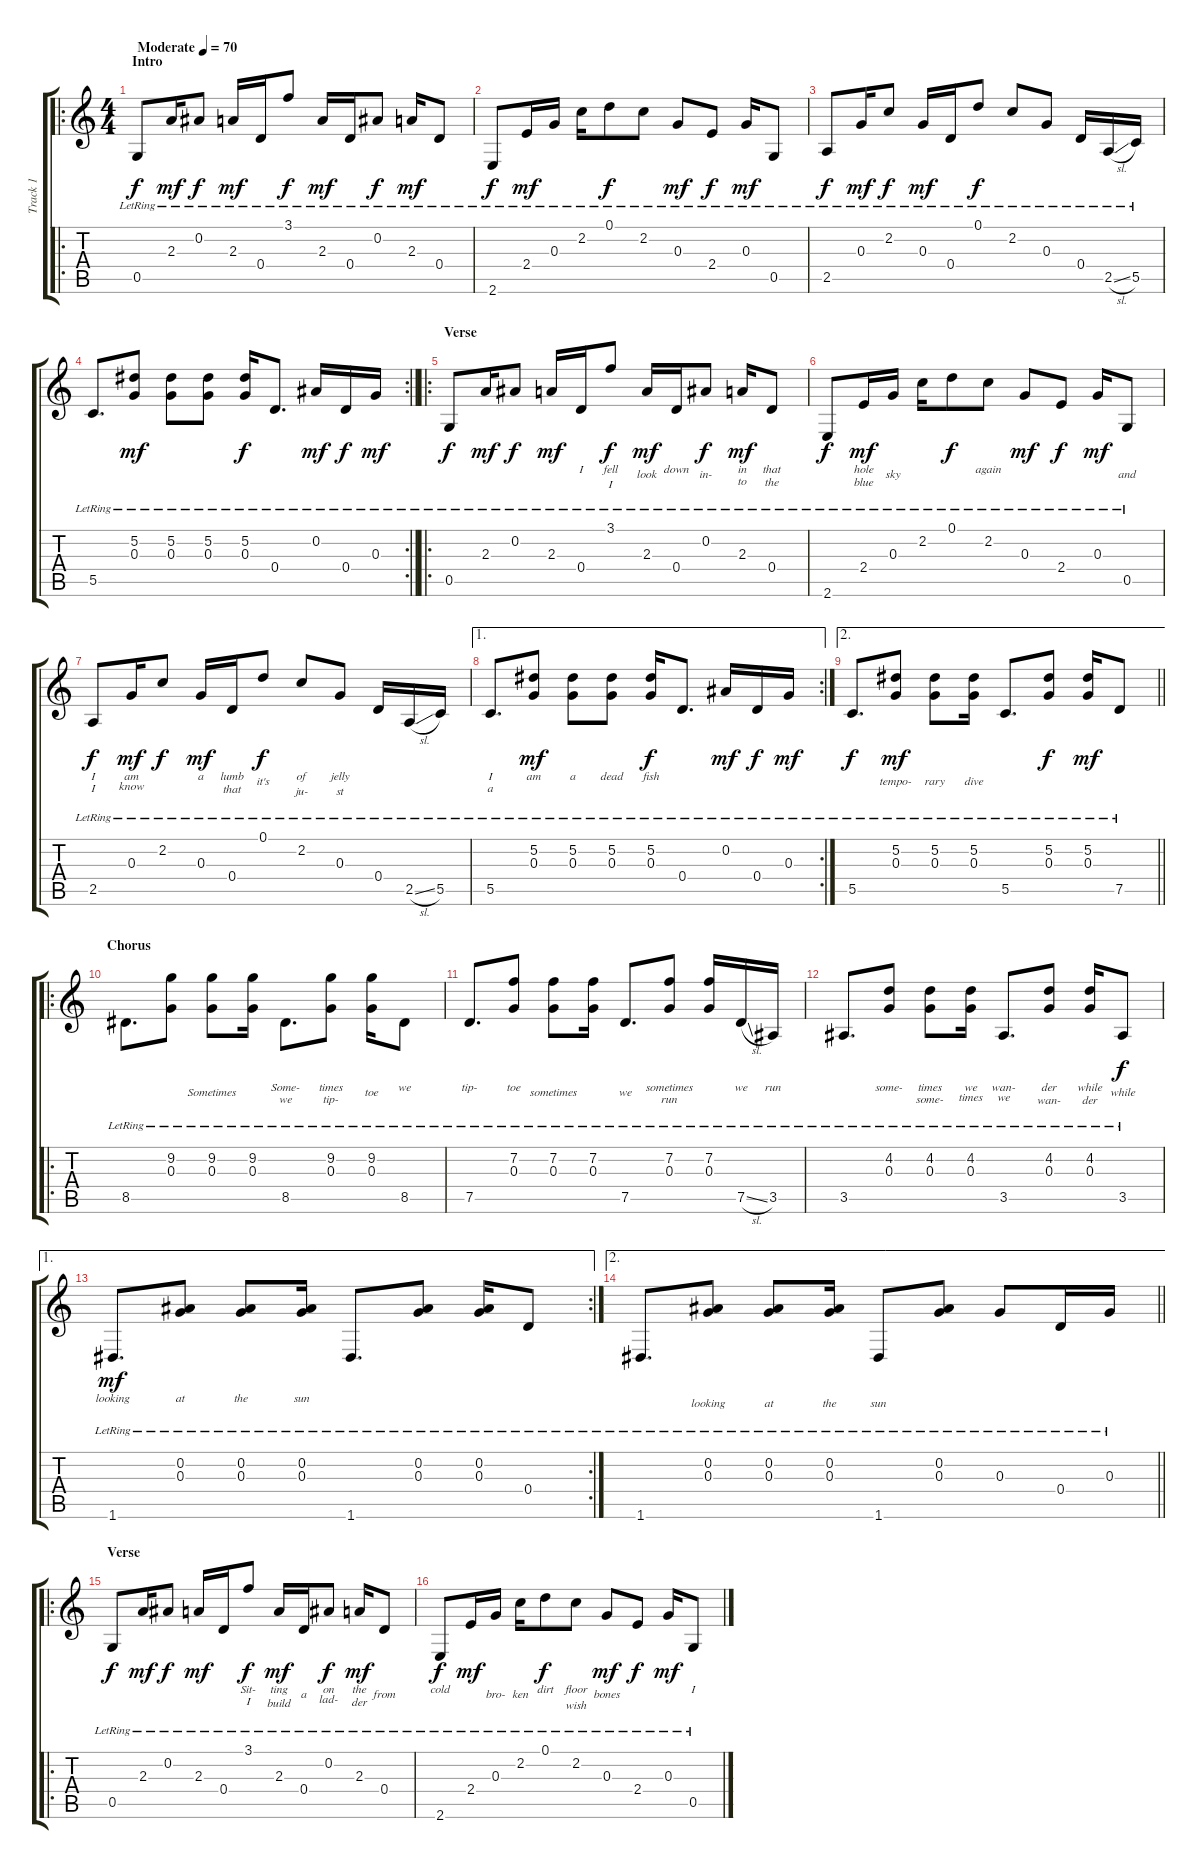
\track ("Track 1" "Track 1") {instrument acousticguitarsteel}
\staff {score tabs}
\tuning (D4 Bb3 G3 D3 G2 D2) {hide}
\ro
\ts (4 4)
\section ("" "Intro")
\tempo (70 "Moderate")
\clef g2
\ks c
0.5{lr}.8{dy f instrument acousticguitarsteel} 2.3{lr}.16{dy mf} 0.2{lr}.8{dy f} 2.3{lr}.16{dy mf} 0.4{lr}.16 3.1{lr}.8{dy f} 2.3{lr}.16{dy mf} 0.4{lr}.16 0.2{lr}.8{dy f} 2.3{lr}.16{dy mf} 0.4{lr}.8 |
2.6{lr}.8{dy f} 2.4{lr}.16{dy mf} 0.3{lr}.16 2.2{lr}.16 0.1{lr}.8{dy f} 2.2{lr}.8 0.3{lr}.8{dy mf} 2.4{lr}.8{dy f} 0.3{lr}.16{dy mf} 0.5{lr}.8 |
2.5{lr}.8{dy f} 0.3{lr}.16{dy mf} 2.2{lr}.8{dy f} 0.3{lr}.16{dy mf} 0.4{lr}.16 0.1{lr}.8{dy f} 2.2{lr}.8 0.3{lr}.8 0.4{lr}.16 2.5{sl lr}.16 5.5{lr}.16 |
\rc 2
\barLineRight lightlight
5.5{lr}.8{d} (5.2{lr} 0.3{lr}).8{dy mf} (5.2{lr} 0.3{lr}).8 (5.2{lr} 0.3{lr}).8 (5.2{lr} 0.3{lr}).16{dy f} 0.4{lr}.8{d} 0.2{lr}.16{dy mf} 0.4{lr}.16{dy f} 0.3{lr}.16{dy mf} |
\ro
\section ("" "Verse")
0.5{lr}.8{lyrics (0 "") lyrics (1 "") lyrics (2 "") lyrics (3 "") lyrics (4 "") dy f} 2.3{lr}.16{lyrics (0 "") lyrics (1 "") lyrics (2 "") lyrics (3 "") lyrics (4 "") dy mf} 0.2{lr}.8{lyrics (0 "") lyrics (1 "") lyrics (2 "") lyrics (3 "") lyrics (4 "") dy f} 2.3{lr}.16{lyrics (0 "") lyrics (1 "") lyrics (2 "") lyrics (3 "") lyrics (4 "") dy mf} 0.4{lr}.16{lyrics (0 "I") lyrics (1 "") lyrics (2 "") lyrics (3 "") lyrics (4 "")} 3.1{lr}.8{lyrics (0 "fell") lyrics (1 "I") lyrics (2 "") lyrics (3 "") lyrics (4 "") dy f} 2.3{lr}.16{lyrics (0 "") lyrics (1 "look") lyrics (2 "") lyrics (3 "") lyrics (4 "") dy mf} 0.4{lr}.16{lyrics (0 "down") lyrics (1 "") lyrics (2 "") lyrics (3 "") lyrics (4 "")} 0.2{lr}.8{lyrics (0 "") lyrics (1 "in-") lyrics (2 "") lyrics (3 "") lyrics (4 "") dy f} 2.3{lr}.16{lyrics (0 "in") lyrics (1 "to") lyrics (2 "") lyrics (3 "") lyrics (4 "") dy mf} 0.4{lr}.8{lyrics (0 "that") lyrics (1 "the") lyrics (2 "") lyrics (3 "") lyrics (4 "")} |
2.6{lr}.8{lyrics (0 "") lyrics (1 "") lyrics (2 "") lyrics (3 "") lyrics (4 "") dy f} 2.4{lr}.16{lyrics (0 "hole") lyrics (1 "blue") lyrics (2 "") lyrics (3 "") lyrics (4 "") dy mf} 0.3{lr}.16{lyrics (0 "") lyrics (1 "sky") lyrics (2 "") lyrics (3 "") lyrics (4 "")} 2.2{lr}.16{lyrics (0 "") lyrics (1 "") lyrics (2 "") lyrics (3 "") lyrics (4 "")} 0.1{lr}.8{lyrics (0 "") lyrics (1 "") lyrics (2 "") lyrics (3 "") lyrics (4 "") dy f} 2.2{lr}.8{lyrics (0 "again") lyrics (1 "") lyrics (2 "") lyrics (3 "") lyrics (4 "")} 0.3{lr}.8{lyrics (0 "") lyrics (1 "") lyrics (2 "") lyrics (3 "") lyrics (4 "") dy mf} 2.4{lr}.8{lyrics (0 "") lyrics (1 "") lyrics (2 "") lyrics (3 "") lyrics (4 "") dy f} 0.3{lr}.16{lyrics (0 "") lyrics (1 "") lyrics (2 "") lyrics (3 "") lyrics (4 "") dy mf} 0.5{lr}.8{lyrics (0 "") lyrics (1 "and") lyrics (2 "") lyrics (3 "") lyrics (4 "")} |
2.5{lr}.8{lyrics (0 "I") lyrics (1 "I") lyrics (2 "") lyrics (3 "") lyrics (4 "") dy f} 0.3{lr}.16{lyrics (0 "am") lyrics (1 "know") lyrics (2 "") lyrics (3 "") lyrics (4 "") dy mf} 2.2{lr}.8{lyrics (0 "") lyrics (1 "") lyrics (2 "") lyrics (3 "") lyrics (4 "") dy f} 0.3{lr}.16{lyrics (0 "a") lyrics (1 "") lyrics (2 "") lyrics (3 "") lyrics (4 "") dy mf} 0.4{lr}.16{lyrics (0 "lumb") lyrics (1 "that") lyrics (2 "") lyrics (3 "") lyrics (4 "")} 0.1{lr}.8{lyrics (0 "") lyrics (1 "it's") lyrics (2 "") lyrics (3 "") lyrics (4 "") dy f} 2.2{lr}.8{lyrics (0 "of") lyrics (1 "ju-") lyrics (2 "") lyrics (3 "") lyrics (4 "")} 0.3{lr}.8{lyrics (0 "jelly") lyrics (1 "st") lyrics (2 "") lyrics (3 "") lyrics (4 "")} 0.4{lr}.16{lyrics (0 "") lyrics (1 "") lyrics (2 "") lyrics (3 "") lyrics (4 "")} 2.5{sl lr}.16{lyrics (0 "") lyrics (1 "") lyrics (2 "") lyrics (3 "") lyrics (4 "")} 5.5{lr}.16{lyrics (0 "") lyrics (1 "") lyrics (2 "") lyrics (3 "") lyrics (4 "")} |
\ae 1
\rc 2
5.5{lr}.8{d lyrics (0 "I") lyrics (1 "a") lyrics (2 "") lyrics (3 "") lyrics (4 "")} (5.2{lr} 0.3{lr}).8{lyrics (0 "am") lyrics (1 "") lyrics (2 "") lyrics (3 "") lyrics (4 "") dy mf} (5.2{lr} 0.3{lr}).8{lyrics (0 "a") lyrics (1 "") lyrics (2 "") lyrics (3 "") lyrics (4 "")} (5.2{lr} 0.3{lr}).8{lyrics (0 "dead") lyrics (1 "") lyrics (2 "") lyrics (3 "") lyrics (4 "")} (5.2{lr} 0.3{lr}).16{lyrics (0 "fish") lyrics (1 "") lyrics (2 "") lyrics (3 "") lyrics (4 "") dy f} 0.4{lr}.8{d lyrics (0 "") lyrics (1 "") lyrics (2 "") lyrics (3 "") lyrics (4 "")} 0.2{lr}.16{lyrics (0 "") lyrics (1 "") lyrics (2 "") lyrics (3 "") lyrics (4 "") dy mf} 0.4{lr}.16{lyrics (0 "") lyrics (1 "") lyrics (2 "") lyrics (3 "") lyrics (4 "") dy f} 0.3{lr}.16{lyrics (0 "") lyrics (1 "") lyrics (2 "") lyrics (3 "") lyrics (4 "") dy mf} |
\ae 2
\barLineRight lightlight
5.5{lr}.8{d lyrics (0 "") lyrics (1 "") lyrics (2 "") lyrics (3 "") lyrics (4 "") dy f} (5.2{lr} 0.3{lr}).8{lyrics (0 "") lyrics (1 "tempo-") lyrics (2 "") lyrics (3 "") lyrics (4 "") dy mf} (5.2{lr} 0.3{lr}).8{lyrics (0 "") lyrics (1 "rary") lyrics (2 "") lyrics (3 "") lyrics (4 "")} (5.2{lr} 0.3{lr}).16{lyrics (0 "") lyrics (1 "dive") lyrics (2 "") lyrics (3 "") lyrics (4 "")} 5.5{lr}.8{d lyrics (0 "") lyrics (1 "") lyrics (2 "") lyrics (3 "") lyrics (4 "")} (5.2{lr} 0.3{lr}).8{lyrics (0 "") lyrics (1 "") lyrics (2 "") lyrics (3 "") lyrics (4 "") dy f} (5.2{lr} 0.3{lr}).16{lyrics (0 "") lyrics (1 "") lyrics (2 "") lyrics (3 "") lyrics (4 "") dy mf} 7.5{lr}.8{lyrics (0 "") lyrics (1 "") lyrics (2 "") lyrics (3 "") lyrics (4 "")} |
\ro
\section ("" "Chorus")
8.5{lr}.8{d lyrics (0 "") lyrics (1 "") lyrics (2 "") lyrics (3 "") lyrics (4 "")} (9.2{lr} 0.3{lr}).8{lyrics (0 "") lyrics (1 "") lyrics (2 "") lyrics (3 "") lyrics (4 "")} (9.2{lr} 0.3{lr}).8{lyrics (0 "") lyrics (1 "Sometimes") lyrics (2 "") lyrics (3 "") lyrics (4 "")} (9.2{lr} 0.3{lr}).16{lyrics (0 "") lyrics (1 "") lyrics (2 "") lyrics (3 "") lyrics (4 "")} 8.5{lr}.8{d lyrics (0 "Some-") lyrics (1 "we") lyrics (2 "") lyrics (3 "") lyrics (4 "")} (9.2{lr} 0.3{lr}).8{lyrics (0 "times") lyrics (1 "tip-") lyrics (2 "") lyrics (3 "") lyrics (4 "")} (9.2{lr} 0.3{lr}).16{lyrics (0 "") lyrics (1 "toe") lyrics (2 "") lyrics (3 "") lyrics (4 "")} 8.5{lr}.8{lyrics (0 "we") lyrics (1 "") lyrics (2 "") lyrics (3 "") lyrics (4 "")} |
7.5{lr}.8{d lyrics (0 "tip-") lyrics (1 "") lyrics (2 "") lyrics (3 "") lyrics (4 "")} (7.2{lr} 0.3{lr}).8{lyrics (0 "toe") lyrics (1 "") lyrics (2 "") lyrics (3 "") lyrics (4 "")} (7.2{lr} 0.3{lr}).8{lyrics (0 "") lyrics (1 "sometimes") lyrics (2 "") lyrics (3 "") lyrics (4 "")} (7.2{lr} 0.3{lr}).16{lyrics (0 "") lyrics (1 "") lyrics (2 "") lyrics (3 "") lyrics (4 "")} 7.5{lr}.8{d lyrics (0 "") lyrics (1 "we") lyrics (2 "") lyrics (3 "") lyrics (4 "")} (7.2{lr} 0.3{lr}).8{lyrics (0 "sometimes") lyrics (1 "run") lyrics (2 "") lyrics (3 "") lyrics (4 "")} (7.2{lr} 0.3{lr}).16{lyrics (0 "") lyrics (1 "") lyrics (2 "") lyrics (3 "") lyrics (4 "")} 7.5{sl lr}.16{lyrics (0 "we") lyrics (1 "") lyrics (2 "") lyrics (3 "") lyrics (4 "")} 3.5{lr}.16{lyrics (0 "run") lyrics (1 "") lyrics (2 "") lyrics (3 "") lyrics (4 "")} |
3.5{lr}.8{d lyrics (0 "") lyrics (1 "") lyrics (2 "") lyrics (3 "") lyrics (4 "")} (4.2{lr} 0.3{lr}).8{lyrics (0 "some-") lyrics (1 "") lyrics (2 "") lyrics (3 "") lyrics (4 "")} (4.2{lr} 0.3{lr}).8{lyrics (0 "times") lyrics (1 "some-") lyrics (2 "") lyrics (3 "") lyrics (4 "")} (4.2{lr} 0.3{lr}).16{lyrics (0 "we") lyrics (1 "times") lyrics (2 "") lyrics (3 "") lyrics (4 "")} 3.5{lr}.8{d lyrics (0 "wan-") lyrics (1 "we") lyrics (2 "") lyrics (3 "") lyrics (4 "")} (4.2{lr} 0.3{lr}).8{lyrics (0 "der") lyrics (1 "wan-") lyrics (2 "") lyrics (3 "") lyrics (4 "")} (4.2{lr} 0.3{lr}).16{lyrics (0 "while") lyrics (1 "der") lyrics (2 "") lyrics (3 "") lyrics (4 "")} 3.5{lr}.8{lyrics (0 "") lyrics (1 "while") lyrics (2 "") lyrics (3 "") lyrics (4 "") dy f} |
\ae 1
\rc 2
1.6{lr}.8{d lyrics (0 "looking") lyrics (1 "") lyrics (2 "") lyrics (3 "") lyrics (4 "") dy mf} (0.2{lr} 0.3{lr}).8{lyrics (0 "at") lyrics (1 "") lyrics (2 "") lyrics (3 "") lyrics (4 "")} (0.2{lr} 0.3{lr}).8{lyrics (0 "the") lyrics (1 "") lyrics (2 "") lyrics (3 "") lyrics (4 "")} (0.2{lr} 0.3{lr}).16{lyrics (0 "sun") lyrics (1 "") lyrics (2 "") lyrics (3 "") lyrics (4 "")} 1.6{lr}.8{d lyrics (0 "") lyrics (1 "") lyrics (2 "") lyrics (3 "") lyrics (4 "")} (0.2 0.3{lr}).8{lyrics (0 "") lyrics (1 "") lyrics (2 "") lyrics (3 "") lyrics (4 "")} (0.2 0.3{lr}).16{lyrics (0 "") lyrics (1 "") lyrics (2 "") lyrics (3 "") lyrics (4 "")} 0.4{lr}.8{lyrics (0 "") lyrics (1 "") lyrics (2 "") lyrics (3 "") lyrics (4 "")} |
\ae 2
\barLineRight lightlight
1.6{lr}.8{d lyrics (0 "") lyrics (1 "") lyrics (2 "") lyrics (3 "") lyrics (4 "")} (0.2{lr} 0.3{lr}).8{lyrics (0 "") lyrics (1 "looking") lyrics (2 "") lyrics (3 "") lyrics (4 "")} (0.2{lr} 0.3{lr}).8{lyrics (0 "") lyrics (1 "at") lyrics (2 "") lyrics (3 "") lyrics (4 "")} (0.2{lr} 0.3{lr}).16{lyrics (0 "") lyrics (1 "the") lyrics (2 "") lyrics (3 "") lyrics (4 "")} 1.6{lr}.8{lyrics (0 "") lyrics (1 "sun") lyrics (2 "") lyrics (3 "") lyrics (4 "")} (0.2{lr} 0.3{lr}).8{lyrics (0 "") lyrics (1 "") lyrics (2 "") lyrics (3 "") lyrics (4 "")} 0.3{lr}.8{lyrics (0 "") lyrics (1 "") lyrics (2 "") lyrics (3 "") lyrics (4 "")} 0.4{lr}.16{lyrics (0 "") lyrics (1 "") lyrics (2 "") lyrics (3 "") lyrics (4 "")} 0.3{lr}.16{lyrics (0 "") lyrics (1 "") lyrics (2 "") lyrics (3 "") lyrics (4 "")} |
\ro
\section ("" "Verse")
0.5{lr}.8{lyrics (0 "") lyrics (1 "") lyrics (2 "") lyrics (3 "") lyrics (4 "") dy f} 2.3{lr}.16{lyrics (0 "") lyrics (1 "") lyrics (2 "") lyrics (3 "") lyrics (4 "") dy mf} 0.2{lr}.8{lyrics (0 "") lyrics (1 "") lyrics (2 "") lyrics (3 "") lyrics (4 "") dy f} 2.3{lr}.16{lyrics (0 "") lyrics (1 "") lyrics (2 "") lyrics (3 "") lyrics (4 "") dy mf} 0.4{lr}.16{lyrics (0 "") lyrics (1 "") lyrics (2 "") lyrics (3 "") lyrics (4 "")} 3.1{lr}.8{lyrics (0 "Sit-") lyrics (1 "I") lyrics (2 "") lyrics (3 "") lyrics (4 "") dy f} 2.3{lr}.16{lyrics (0 "ting") lyrics (1 "build") lyrics (2 "") lyrics (3 "") lyrics (4 "") dy mf} 0.4{lr}.16{lyrics (0 "") lyrics (1 "a") lyrics (2 "") lyrics (3 "") lyrics (4 "")} 0.2{lr}.8{lyrics (0 "on") lyrics (1 "lad-") lyrics (2 "") lyrics (3 "") lyrics (4 "") dy f} 2.3{lr}.16{lyrics (0 "the") lyrics (1 "der") lyrics (2 "") lyrics (3 "") lyrics (4 "") dy mf} 0.4{lr}.8{lyrics (0 "") lyrics (1 "from") lyrics (2 "") lyrics (3 "") lyrics (4 "")} |
2.6{lr}.8{lyrics (0 "cold") lyrics (1 "") lyrics (2 "") lyrics (3 "") lyrics (4 "") dy f} 2.4{lr}.16{lyrics (0 "") lyrics (1 "") lyrics (2 "") lyrics (3 "") lyrics (4 "") dy mf} 0.3{lr}.16{lyrics (0 "") lyrics (1 "bro-") lyrics (2 "") lyrics (3 "") lyrics (4 "")} 2.2{lr}.16{lyrics (0 "") lyrics (1 "ken") lyrics (2 "") lyrics (3 "") lyrics (4 "")} 0.1{lr}.8{lyrics (0 "dirt") lyrics (1 "") lyrics (2 "") lyrics (3 "") lyrics (4 "") dy f} 2.2{lr}.8{lyrics (0 "floor") lyrics (1 "wish") lyrics (2 "") lyrics (3 "") lyrics (4 "")} 0.3{lr}.8{lyrics (0 "") lyrics (1 "bones") lyrics (2 "") lyrics (3 "") lyrics (4 "") dy mf} 2.4{lr}.8{lyrics (0 "") lyrics (1 "") lyrics (2 "") lyrics (3 "") lyrics (4 "") dy f} 0.3{lr}.16{lyrics (0 "") lyrics (1 "") lyrics (2 "") lyrics (3 "") lyrics (4 "") dy mf} 0.5{lr}.8{lyrics (0 "I") lyrics (1 "") lyrics (2 "") lyrics (3 "") lyrics (4 "")}
